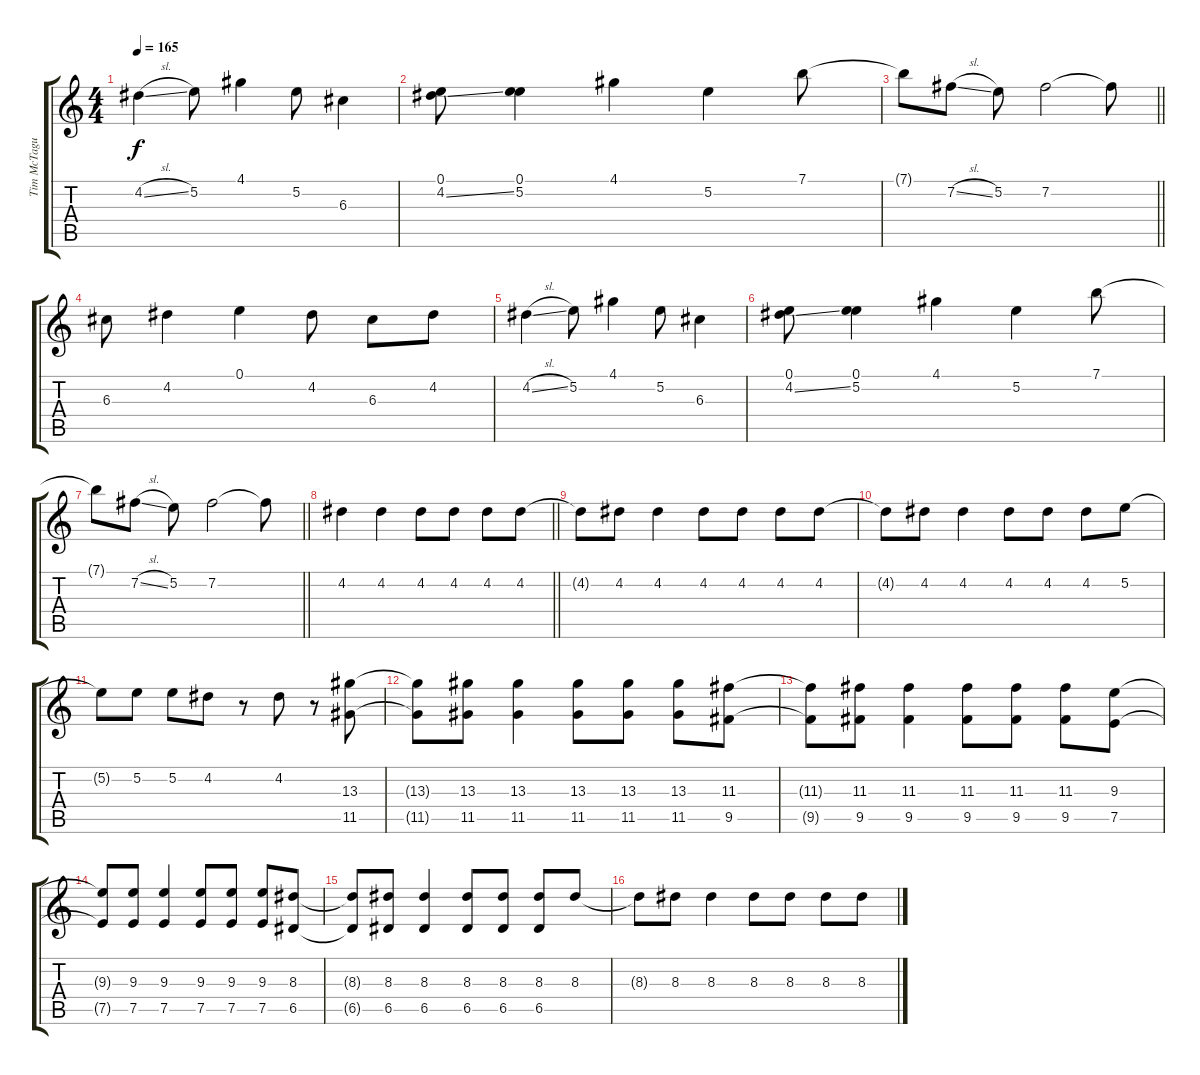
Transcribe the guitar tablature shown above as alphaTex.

\track ("Tim McTague" "Tim McTagu") {instrument distortionguitar}
\staff {score tabs}
\tuning (E4 B3 G3 D3 A2 D2) {hide}
\ts (4 4)
\tempo 165
\clef g2
\ks c
4.2{sl}.4{dy f} 5.2.8 4.1.4 5.2.8 6.3.4 |
(0.1 4.2{ss}).8 (0.1 5.2).4 4.1.4 5.2.4 7.1.8 |
\barLineRight lightlight
7.1{t}.8 7.2{sl}.8 5.2.8 7.2.2 7.2{t}.8 |
6.3.8 4.2.4 0.1.4 4.2.8 6.3.8 4.2.8 |
4.2{sl}.4 5.2.8 4.1.4 5.2.8 6.3.4 |
(0.1 4.2{ss}).8 (0.1 5.2).4 4.1.4 5.2.4 7.1.8 |
\barLineRight lightlight
7.1{t}.8 7.2{sl}.8 5.2.8 7.2.2 7.2{t}.8 |
\section ("" "")
\barLineRight lightlight
4.2.4 4.2.4 4.2.8 4.2.8 4.2.8 4.2.8 |
4.2{t}.8 4.2.8 4.2.4 4.2.8 4.2.8 4.2.8 4.2.8 |
4.2{t}.8 4.2.8 4.2.4 4.2.8 4.2.8 4.2.8 5.2.8 |
5.2{t}.8 5.2.8 5.2.8 4.2.8 r.8 4.2.8 r.8 (13.3 11.5).8 |
(13.3{t} 11.5{t}).8 (13.3 11.5).8 (13.3 11.5).4 (13.3 11.5).8 (13.3 11.5).8 (13.3 11.5).8 (11.3 9.5).8 |
(11.3{t} 9.5{t}).8 (11.3 9.5).8 (11.3 9.5).4 (11.3 9.5).8 (11.3 9.5).8 (11.3 9.5).8 (9.3 7.5).8 |
(9.3{t} 7.5{t}).8 (9.3 7.5).8 (9.3 7.5).4 (9.3 7.5).8 (9.3 7.5).8 (9.3 7.5).8 (8.3 6.5).8 |
(8.3{t} 6.5{t}).8 (8.3 6.5).8 (8.3 6.5).4 (8.3 6.5).8 (8.3 6.5).8 (8.3 6.5).8 8.3.8 |
8.3{t}.8 8.3.8 8.3.4 8.3.8 8.3.8 8.3.8 8.3.8
